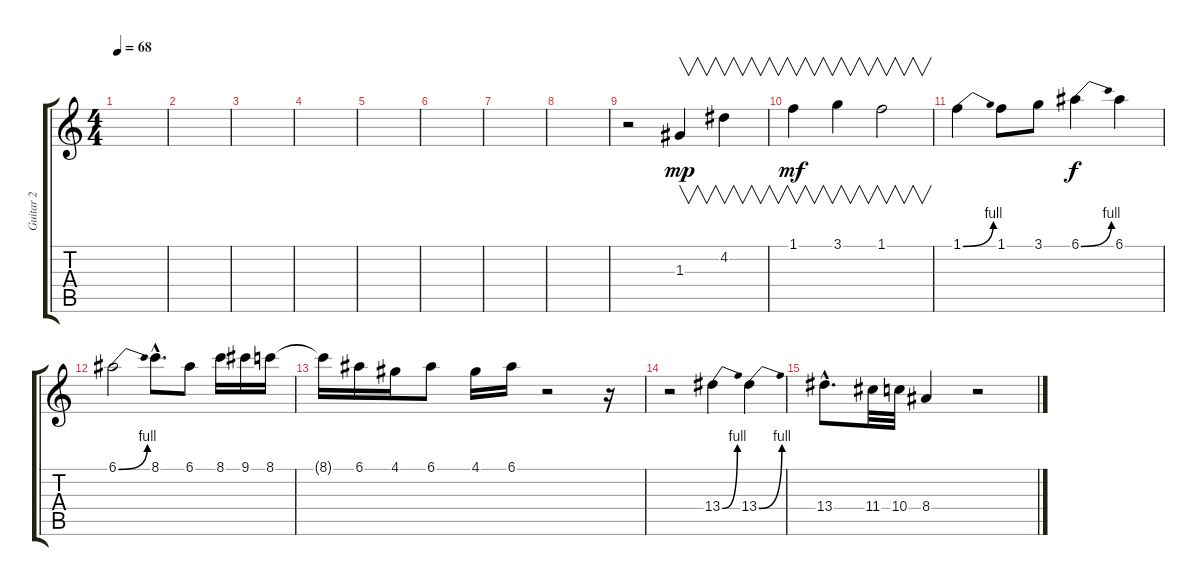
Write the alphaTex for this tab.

\track ("Guitar 2" "Guitar 2") {instrument distortionguitar}
\staff {score tabs}
\tuning (E4 B3 G3 D3 A2 E2) {hide}
\ts (4 4)
\tempo 68
\clef g2
\ks c
|
|
|
|
\section ("" "")
|
|
|
|
r.2 1.3.4{v dy mp} 4.2.4{v} |
\section ("" "")
1.1.4{v dy mf} 3.1.4{v} 1.1.2{v} |
1.1{be (bend 0 0 60 4)}.4 1.1.8 3.1.8 6.1{be (bend 0 0 60 4)}.4{dy f} 6.1.4 |
6.1{be (bend 0 0 60 4)}.2 8.1{hac}.8{d} 6.1.8 8.1.16 9.1.16 8.1.16 |
8.1{t}.16 6.1.16 4.1.16 6.1.8 4.1.16 6.1.16 r.2 r.16 |
r.2 13.4{be (bend 0 0 60 4)}.4 13.4{be (bend 0 0 60 4)}.4 |
13.4{hac}.8{d} 11.4.32 10.4.32 8.4.4 r.2
